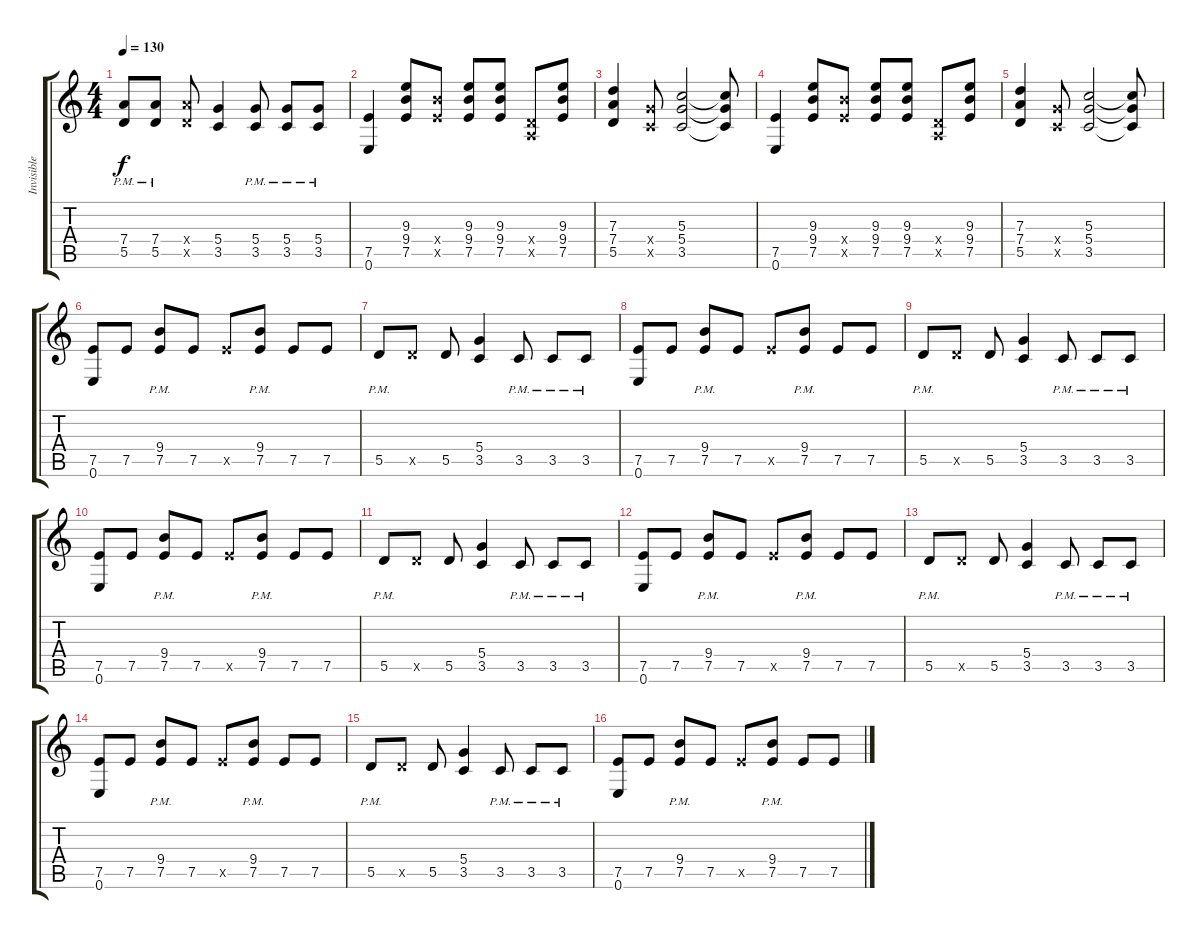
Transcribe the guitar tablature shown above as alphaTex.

\track ("Invisible Guitarist !" "Invisible ") {instrument distortionguitar}
\staff {score tabs}
\tuning (E4 B3 G3 D3 A2 E2) {hide}
\ts (4 4)
\tempo 130
\clef g2
\ks c
(7.4{pm} 5.5{pm}).8{dy f} (7.4{pm} 5.5{pm}).8 (7.4{x} 5.5{x}).8 (5.4 3.5).4 (5.4{pm} 3.5).8 (5.4{pm} 3.5{pm}).8 (5.4{pm} 3.5{pm}).8 |
(7.5 0.6).4 (9.3 9.4 7.5).8 (9.4{x} 7.5{x}).8 (9.3 9.4 7.5).8 (9.3 9.4 7.5).8 (0.4{x} 0.5{x}).8 (9.3 9.4 7.5).8 |
(7.3 7.4 5.5).4 (5.4{x} 3.5{x}).8 (5.3 5.4 3.5).2 (5.3{t} 5.4{t} 3.5{t}).8 |
(7.5 0.6).4 (9.3 9.4 7.5).8 (9.4{x} 7.5{x}).8 (9.3 9.4 7.5).8 (9.3 9.4 7.5).8 (0.4{x} 0.5{x}).8 (9.3 9.4 7.5).8 |
(7.3 7.4 5.5).4 (5.4{x} 3.5{x}).8 (5.3 5.4 3.5).2 (5.3{t} 5.4{t} 3.5{t}).8 |
\section ("" "")
(7.5 0.6).8 7.5.8 (9.4 7.5{pm}).8 7.5.8 7.5{x}.8 (9.4 7.5{pm}).8 7.5.8 7.5.8 |
5.5{pm}.8 5.5{x}.8 5.5.8 (5.4 3.5).4 3.5{pm}.8 3.5{pm}.8 3.5{pm}.8 |
(7.5 0.6).8 7.5.8 (9.4 7.5{pm}).8 7.5.8 7.5{x}.8 (9.4 7.5{pm}).8 7.5.8 7.5.8 |
5.5{pm}.8 5.5{x}.8 5.5.8 (5.4 3.5).4 3.5{pm}.8 3.5{pm}.8 3.5{pm}.8 |
(7.5 0.6).8 7.5.8 (9.4 7.5{pm}).8 7.5.8 7.5{x}.8 (9.4 7.5{pm}).8 7.5.8 7.5.8 |
5.5{pm}.8 5.5{x}.8 5.5.8 (5.4 3.5).4 3.5{pm}.8 3.5{pm}.8 3.5{pm}.8 |
(7.5 0.6).8 7.5.8 (9.4 7.5{pm}).8 7.5.8 7.5{x}.8 (9.4 7.5{pm}).8 7.5.8 7.5.8 |
5.5{pm}.8 5.5{x}.8 5.5.8 (5.4 3.5).4 3.5{pm}.8 3.5{pm}.8 3.5{pm}.8 |
(7.5 0.6).8 7.5.8 (9.4 7.5{pm}).8 7.5.8 7.5{x}.8 (9.4 7.5{pm}).8 7.5.8 7.5.8 |
5.5{pm}.8 5.5{x}.8 5.5.8 (5.4 3.5).4 3.5{pm}.8 3.5{pm}.8 3.5{pm}.8 |
(7.5 0.6).8 7.5.8 (9.4 7.5{pm}).8 7.5.8 7.5{x}.8 (9.4 7.5{pm}).8 7.5.8 7.5.8
